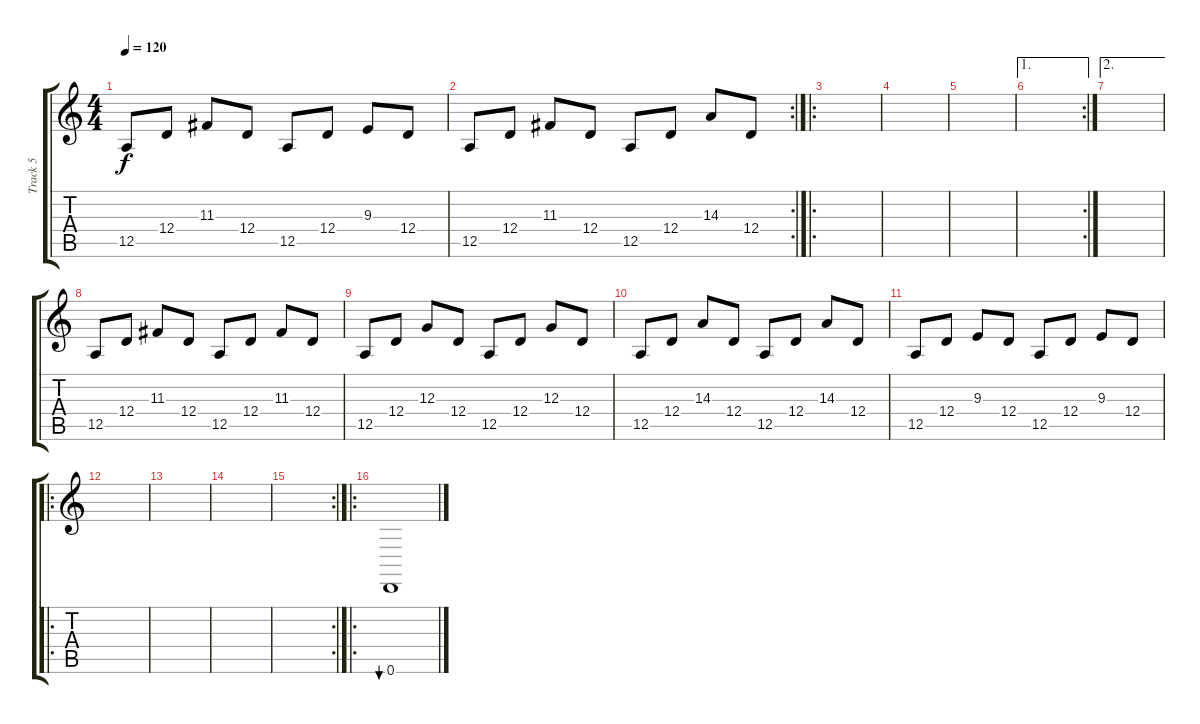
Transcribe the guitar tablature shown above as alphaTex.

\track ("Track 5" "Track 5") {instrument stringensemble1}
\staff {score tabs}
\tuning (E4 B3 G3 D3 A2 D2) {hide}
\ts (4 4)
\tempo 120
\clef g2
\ks c
12.5.8{dy f} 12.4.8 11.3.8 12.4.8 12.5.8 12.4.8 9.3.8 12.4.8 |
\rc 2
12.5.8 12.4.8 11.3.8 12.4.8 12.5.8 12.4.8 14.3.8 12.4.8 |
\ro
|
|
|
\ae 1
\rc 2
|
\ae 2
|
12.5.8 12.4.8 11.3.8 12.4.8 12.5.8 12.4.8 11.3.8 12.4.8 |
12.5.8 12.4.8 12.3.8 12.4.8 12.5.8 12.4.8 12.3.8 12.4.8 |
12.5.8 12.4.8 14.3.8 12.4.8 12.5.8 12.4.8 14.3.8 12.4.8 |
12.5.8 12.4.8 9.3.8 12.4.8 12.5.8 12.4.8 9.3.8 12.4.8 |
\ro
|
|
|
\rc 2
|
\ro
0.6.1{bu 60}
